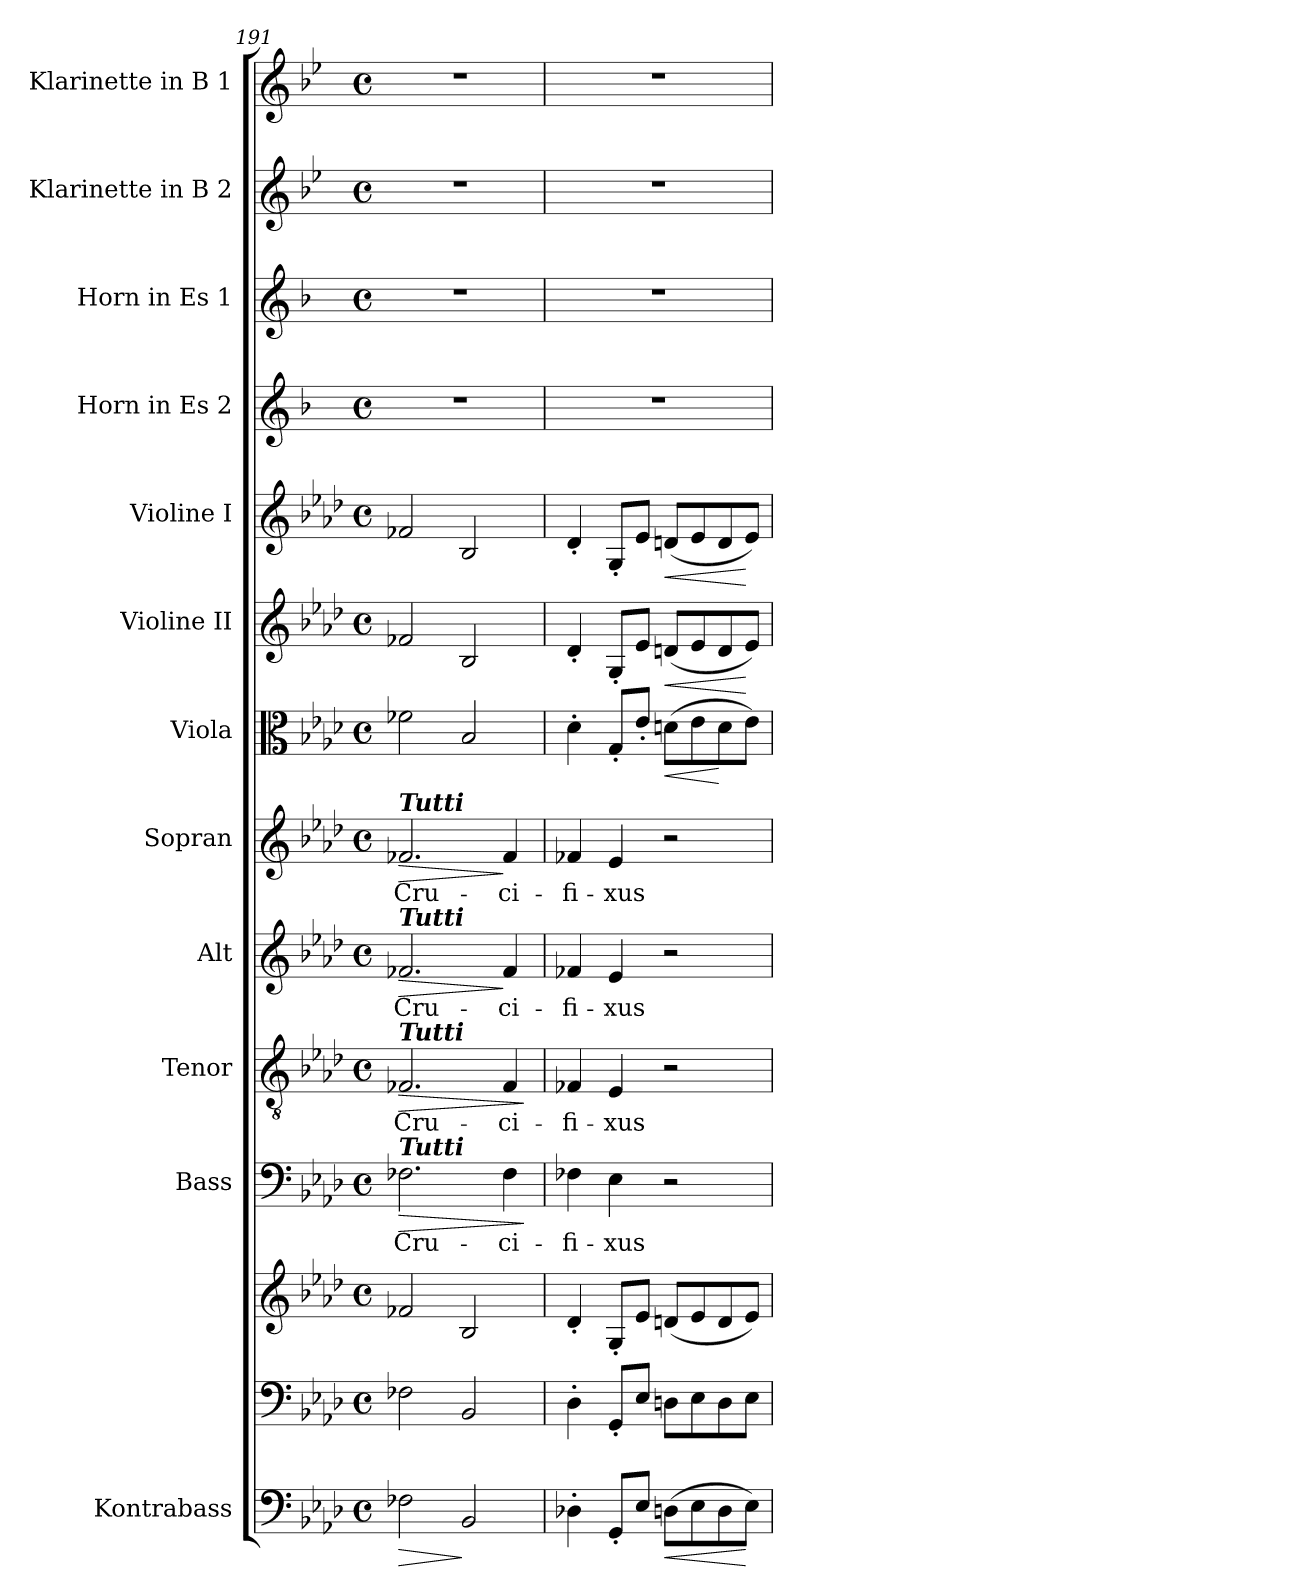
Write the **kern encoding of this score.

**kern	**dynam	**kern	**kern	**kern	**text	**dynam	**kern	**text	**dynam	**kern	**text	**dynam	**kern	**text	**dynam	**kern	**dynam	**kern	**dynam	**kern	**dynam	**kern	**kern	**kern	**kern
*part13	*part13	*part12	*part12	*part11	*part11	*part11	*part10	*part10	*part10	*part9	*part9	*part9	*part8	*part8	*part8	*part7	*part7	*part6	*part6	*part5	*part5	*part4	*part3	*part2	*part1
*staff14	*staff14	*staff13	*staff12	*staff11	*staff11	*staff11	*staff10	*staff10	*staff10	*staff9	*staff9	*staff9	*staff8	*staff8	*staff8	*staff7	*staff7	*staff6	*staff6	*staff5	*staff5	*staff4	*staff3	*staff2	*staff1
*I"Kontrabass	*	*	*	*I"Bass	*	*	*I"Tenor	*	*	*I"Alt	*	*	*I"Sopran	*	*	*I"Viola	*	*I"Violine II	*	*I"Violine I	*	*I"Horn in Es 2	*I"Horn in Es 1	*I"Klarinette in B 2	*I"Klarinette in B 1
*I'Kb.	*	*	*	*I'B	*	*	*I'T	*	*	*I'A	*	*	*I'S	*	*	*I'Vla.	*	*I'Vl. II	*	*I'Vl. I	*	*I'Hrn. 2	*I'Hrn. 1	*	*
*clefF4	*	*clefF4	*clefG2	*clefF4	*	*	*clefGv2	*	*	*clefG2	*	*	*clefG2	*	*	*clefC3	*	*clefG2	*	*clefG2	*	*clefG2	*clefG2	*clefG2	*clefG2
*ITrd7c12	*	*	*	*	*	*	*	*	*	*	*	*	*	*	*	*	*	*	*	*	*	*ITrd5c9	*ITrd5c9	*ITrd1c2	*ITrd1c2
*k[b-e-a-d-]	*	*k[b-e-a-d-]	*k[b-e-a-d-]	*k[b-e-a-d-]	*	*	*k[b-e-a-d-]	*	*	*k[b-e-a-d-]	*	*	*k[b-e-a-d-]	*	*	*k[b-e-a-d-]	*	*k[b-e-a-d-]	*	*k[b-e-a-d-]	*	*k[b-e-a-d-]	*k[b-e-a-d-]	*k[b-e-a-d-]	*k[b-e-a-d-]
*A-:	*	*A-:	*A-:	*A-:	*	*	*A-:	*	*	*A-:	*	*	*A-:	*	*	*A-:	*	*A-:	*	*A-:	*	*A-:	*A-:	*A-:	*A-:
*M4/4	*	*M4/4	*M4/4	*M4/4	*	*	*M4/4	*	*	*M4/4	*	*	*M4/4	*	*	*M4/4	*	*M4/4	*	*M4/4	*	*M4/4	*M4/4	*M4/4	*M4/4
*met(c)	*	*met(c)	*met(c)	*met(c)	*	*	*met(c)	*	*	*met(c)	*	*	*met(c)	*	*	*met(c)	*	*met(c)	*	*met(c)	*	*met(c)	*met(c)	*met(c)	*met(c)
=191	=191	=191	=191	=191	=191	=191	=191	=191	=191	=191	=191	=191	=191	=191	=191	=191	=191	=191	=191	=191	=191	=191	=191	=191	=191
!	!	!	!	!	!	!	!	!	!	!	!	!	!LO:TX:a:Bi:t=Tutti	!	!	!	!	!	!	!	!	!	!	!	!
!	!	!	!	!	!	!	!	!	!	!LO:TX:a:Bi:t=Tutti	!	!	!	!	!	!	!	!	!	!	!	!	!	!	!
!	!	!	!	!	!	!	!LO:TX:a:Bi:t=Tutti	!	!	!	!	!	!	!	!	!	!	!	!	!	!	!	!	!	!
!	!	!	!	!LO:TX:a:Bi:t=Tutti	!	!	!	!	!	!	!	!	!	!	!	!	!	!	!	!	!	!	!	!	!
!	!LO:HP:b	!	!	!	!LO:LY:b	!LO:HP:b	!	!LO:LY:b	!LO:HP:b	!	!LO:LY:b	!LO:HP:b	!	!LO:LY:b	!LO:HP:b	!	!	!	!	!	!	!	!	!	!
2FF-X\	>	2F-X\	2f-X/	2.F-X\	Cru-	>	2.F-X/	Cru-	>	2.f-X/	Cru-	>	2.f-X/	Cru-	>	2f-X\	.	2f-X/	.	2f-X/	.	1r	1r	1r	1r
2BBB-/	]	2BB-/	2B-/	.	.	.	.	.	.	.	.	.	.	.	.	2B-/	.	2B-/	.	2B-/	.	.	.	.	.
!	!	!	!	!	!LO:LY:b	!	!	!LO:LY:b	!	!	!LO:LY:b	!	!	!LO:LY:b	!	!	!	!	!	!	!	!	!	!	!
.	.	.	.	4F-\	-ci-	.	4F-/	-ci-	.	4f-/	-ci-	]	4f-/	-ci-	]	.	.	.	.	.	.	.	.	.	.
.	.	.	.	.	.	]	.	.	]	.	.	.	.	.	.	.	.	.	.	.	.	.	.	.	.
=192	=192	=192	=192	=192	=192	=192	=192	=192	=192	=192	=192	=192	=192	=192	=192	=192	=192	=192	=192	=192	=192	=192	=192	=192	=192
!	!	!	!	!	!LO:LY:b	!	!	!LO:LY:b	!	!	!LO:LY:b	!	!	!LO:LY:b	!	!	!	!	!	!	!	!	!	!	!
4DD-X'>\	.	4D-'>\	4d-'</	4F-X\	-fi-	.	4F-X/	-fi-	.	4f-X/	-fi-	.	4f-X/	-fi-	.	4d-'>\	.	4d-'</	.	4d-'</	.	1r	1r	1r	1r
!	!	!	!	!	!LO:LY:b	!	!	!LO:LY:b	!	!	!LO:LY:b	!	!	!LO:LY:b	!	!	!	!	!	!	!	!	!	!	!
8GGG'</L	.	8GG'</L	8G'</L	4E-\	-xus	.	4E-/	-xus	.	4e-/	-xus	.	4e-/	-xus	.	8G'</L	.	8G'</L	.	8G'</L	.	.	.	.	.
8EE-/J	.	8E-/J	8e-/J	.	.	.	.	.	.	.	.	.	.	.	.	8e-'</J	.	8e-/J	.	8e-/J	.	.	.	.	.
!	!LO:HP:b	!	!	!	!	!	!	!	!	!	!	!	!	!	!	!	!LO:HP:b	!	!LO:HP:b	!	!LO:HP:b	!	!	!	!
(>8DDn\L	<	8Dn\L	(<8dn/L	2r	.	.	2r	.	.	2r	.	.	2r	.	.	(>8dn\L	<	(<8dn/L	<	(<8dn/L	<	.	.	.	.
8EE-\	.	8E-\	8e-/	.	.	.	.	.	.	.	.	.	.	.	.	8e-\	.	8e-/	.	8e-/	.	.	.	.	.
8DD\	.	8D\	8d/	.	.	.	.	.	.	.	.	.	.	.	.	8d\	[	8d/	.	8d/	.	.	.	.	.
8EE-\J)	[	8E-\J	8e-/J)	.	.	.	.	.	.	.	.	.	.	.	.	8e-\J)	.	8e-/J)	[	8e-/J)	[	.	.	.	.
=	=	=	=	=	=	=	=	=	=	=	=	=	=	=	=	=	=	=	=	=	=	=	=	=	=
*-	*-	*-	*-	*-	*-	*-	*-	*-	*-	*-	*-	*-	*-	*-	*-	*-	*-	*-	*-	*-	*-	*-	*-	*-	*-
